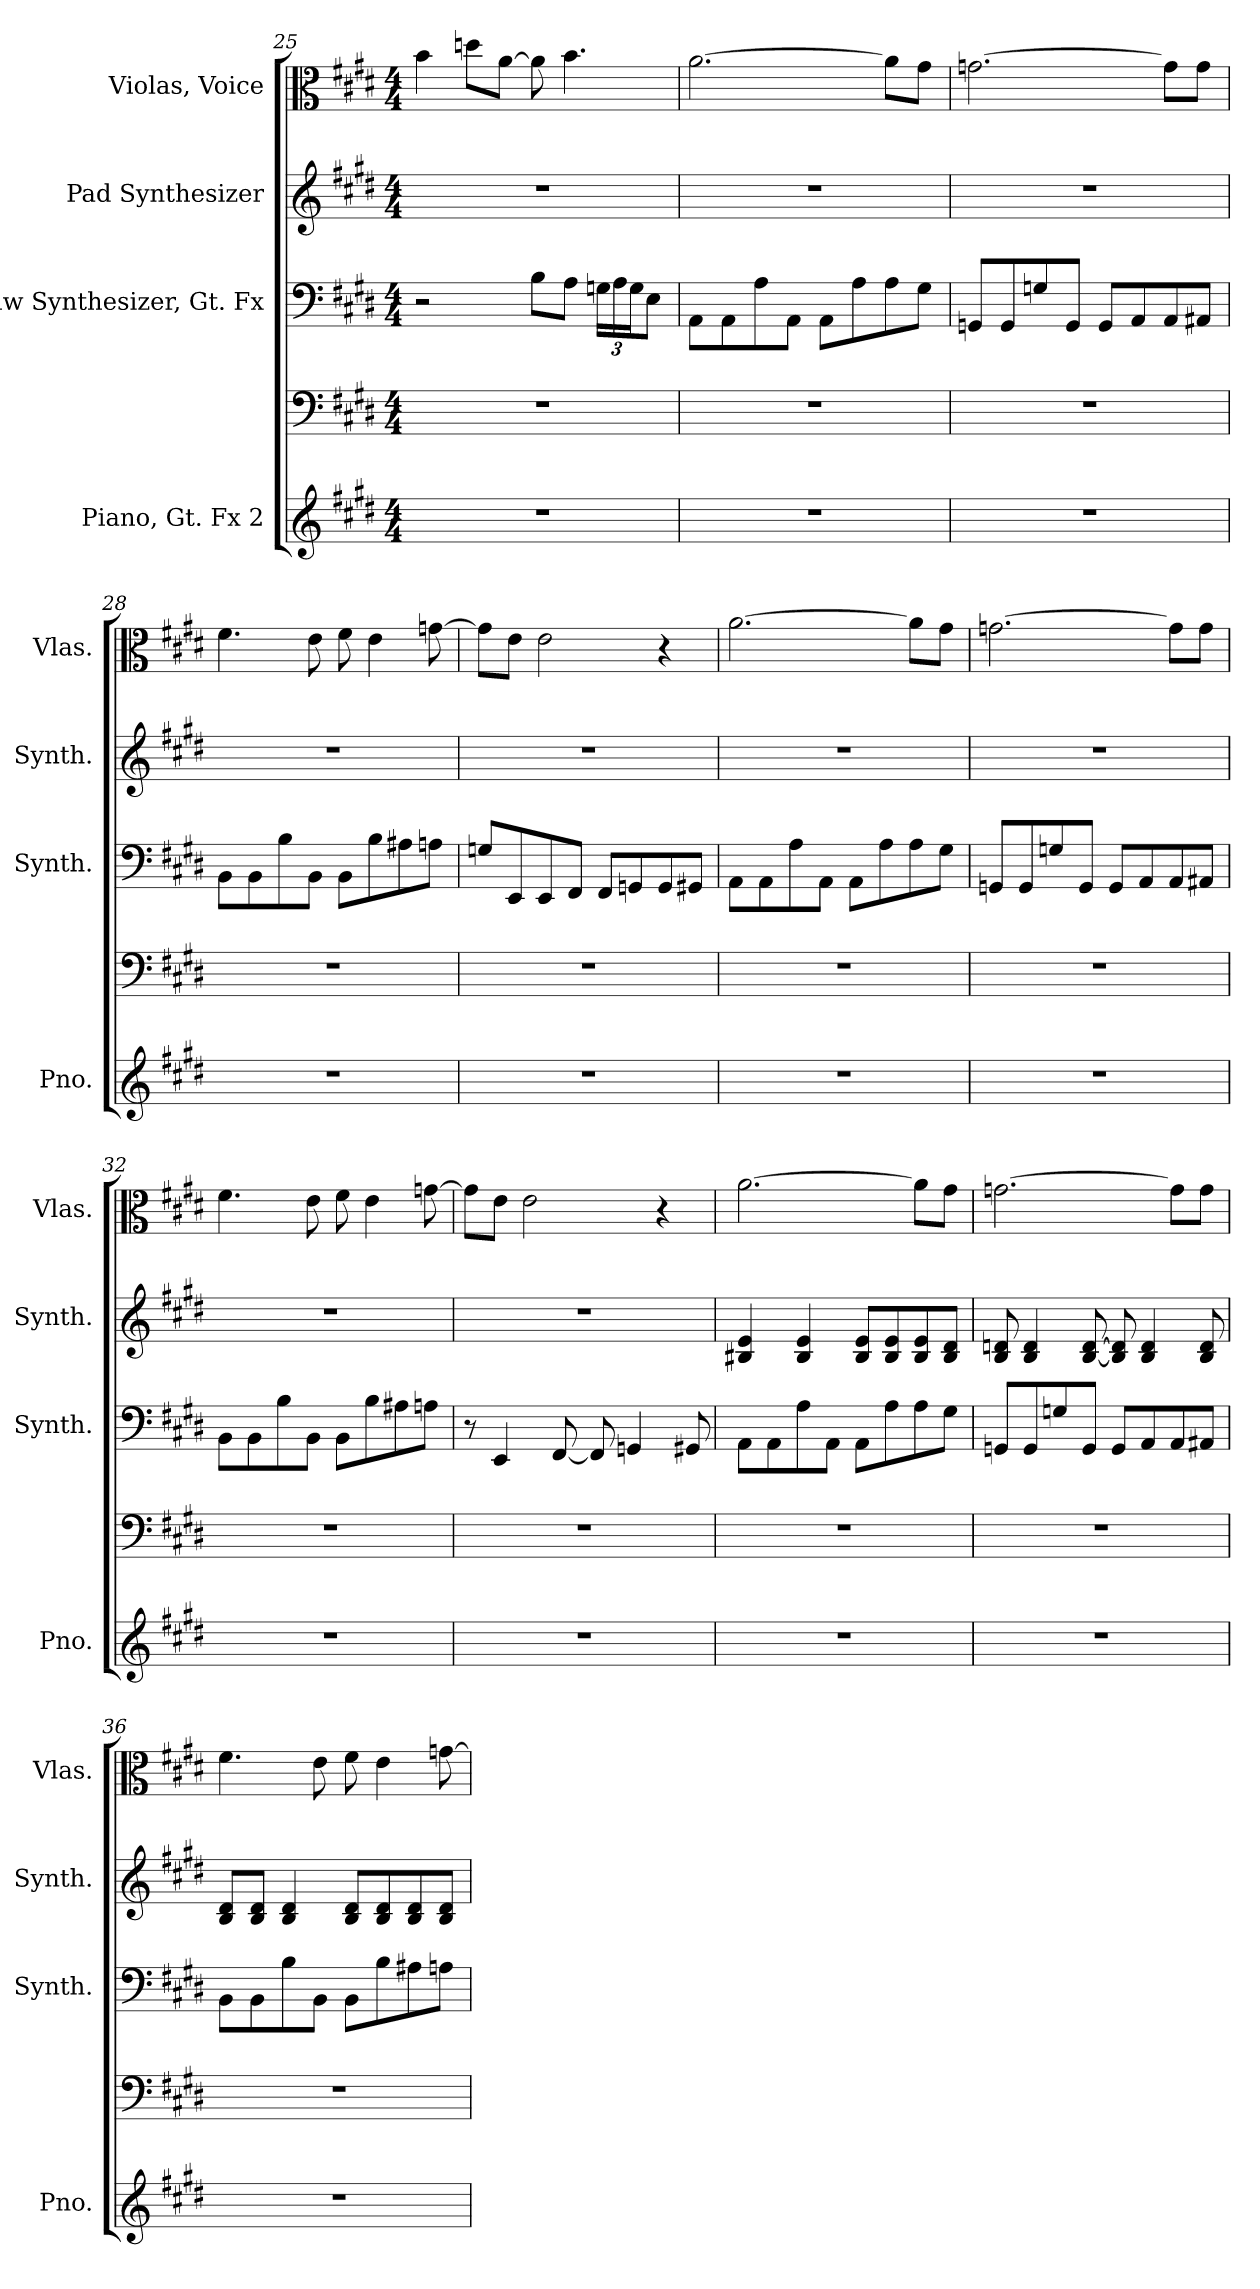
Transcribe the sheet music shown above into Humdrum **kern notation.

**kern	**kern	**kern	**kern	**kern
*part4	*part4	*part3	*part2	*part1
*staff5	*staff4	*staff3	*staff2	*staff1
*I"Piano, Gt. Fx 2	*	*I"Saw Synthesizer, Gt. Fx	*I"Pad Synthesizer	*I"Violas, Voice
*I'Pno.	*	*I'Synth.	*I'Synth.	*I'Vlas.
*clefG2	*clefF4	*clefF4	*clefG2	*clefC3
*k[f#c#g#d#]	*k[f#c#g#d#]	*k[f#c#g#d#]	*k[f#c#g#d#]	*k[f#c#g#d#]
*M4/4	*M4/4	*M4/4	*M4/4	*M4/4
=25	=25	=25	=25	=25
1r	1r	2r	1r	4b\
.	.	.	.	8ddn\L
.	.	.	.	[8a\J
.	.	8B\L	.	8a\]
.	.	8A\J	.	4.b\
*	*	*Xbrackettup	*	*
.	.	24Gn\LL	.	.
.	.	24A\	.	.
.	.	24G\J	.	.
.	.	8E\J	.	.
=26	=26	=26	=26	=26
1r	1r	8AA\L	1r	[2.a\
.	.	8AA\	.	.
.	.	8A\	.	.
.	.	8AA\J	.	.
.	.	8AA\L	.	.
.	.	8A\	.	.
.	.	8A\	.	8a\L]
.	.	8G#\J	.	8g#\J
=27	=27	=27	=27	=27
1r	1r	8GGn/L	1r	[2.gn\
.	.	8GG/	.	.
.	.	8Gn/	.	.
.	.	8GG/J	.	.
.	.	8GG/L	.	.
.	.	8AA/	.	.
.	.	8AA/	.	8g\L]
.	.	8AA#X/J	.	8g\J
!!LO:LB:g=z
=28	=28	=28	=28	=28
1r	1r	8BB\L	1r	4.f#\
.	.	8BB\	.	.
.	.	8B\	.	.
.	.	8BB\J	.	8e\
.	.	8BB\L	.	8f#\
.	.	8B\	.	4e\
.	.	8A#X\	.	.
.	.	8An\J	.	[8gn\
=29	=29	=29	=29	=29
1r	1r	8Gn/L	1r	8g\L]
.	.	8EE/	.	8e\J
.	.	8EE/	.	2e\
.	.	8FF#/J	.	.
.	.	8FF#/L	.	.
.	.	8GGn/	.	.
.	.	8GG/	.	4r
.	.	8GG#X/J	.	.
=30	=30	=30	=30	=30
1r	1r	8AA\L	1r	[2.a\
.	.	8AA\	.	.
.	.	8A\	.	.
.	.	8AA\J	.	.
.	.	8AA\L	.	.
.	.	8A\	.	.
.	.	8A\	.	8a\L]
.	.	8G#\J	.	8g#\J
=31	=31	=31	=31	=31
1r	1r	8GGn/L	1r	[2.gn\
.	.	8GG/	.	.
.	.	8Gn/	.	.
.	.	8GG/J	.	.
.	.	8GG/L	.	.
.	.	8AA/	.	.
.	.	8AA/	.	8g\L]
.	.	8AA#X/J	.	8g\J
!!LO:PB:g=z
=32	=32	=32	=32	=32
1r	1r	8BB\L	1r	4.f#\
.	.	8BB\	.	.
.	.	8B\	.	.
.	.	8BB\J	.	8e\
.	.	8BB\L	.	8f#\
.	.	8B\	.	4e\
.	.	8A#X\	.	.
.	.	8An\J	.	[8gn\
=33	=33	=33	=33	=33
1r	1r	8r	1r	8g\L]
.	.	4EE/	.	8e\J
.	.	.	.	2e\
.	.	[8FF#/	.	.
.	.	8FF#/]	.	.
.	.	4GGn/	.	.
.	.	.	.	4r
.	.	8GG#X/	.	.
=34	=34	=34	=34	=34
1r	1r	8AA\L	4B#X/ 4e/	[2.a\
.	.	8AA\	.	.
.	.	8A\	4B#/ 4e/	.
.	.	8AA\J	.	.
.	.	8AA\L	8B#/ 8e/L	.
.	.	8A\	8B#/ 8e/	.
.	.	8A\	8B#/ 8e/	8a\L]
.	.	8G#\J	8B#/ 8d#/J	8g#\J
!!LO:LB:g=z
=35	=35	=35	=35	=35
1r	1r	8GGn/L	8B/ 8dn/	[2.gn\
.	.	8GG/	4B/ 4d/	.
.	.	8Gn/	.	.
.	.	8GG/J	[8B/ [8d/	.
.	.	8GG/L	8B/] 8d/]	.
.	.	8AA/	4B/ 4d/	.
.	.	8AA/	.	8g\L]
.	.	8AA#X/J	8B/ 8d/	8g\J
=36	=36	=36	=36	=36
1r	1r	8BB\L	8B/ 8d#/L	4.f#\
.	.	8BB\	8B/ 8d#/J	.
.	.	8B\	4B/ 4d#/	.
.	.	8BB\J	.	8e\
.	.	8BB\L	8B/ 8d#/L	8f#\
.	.	8B\	8B/ 8d#/	4e\
.	.	8A#X\	8B/ 8d#/	.
.	.	8An\J	8B/ 8d#/J	[8gn\
=	=	=	=	=
*-	*-	*-	*-	*-
